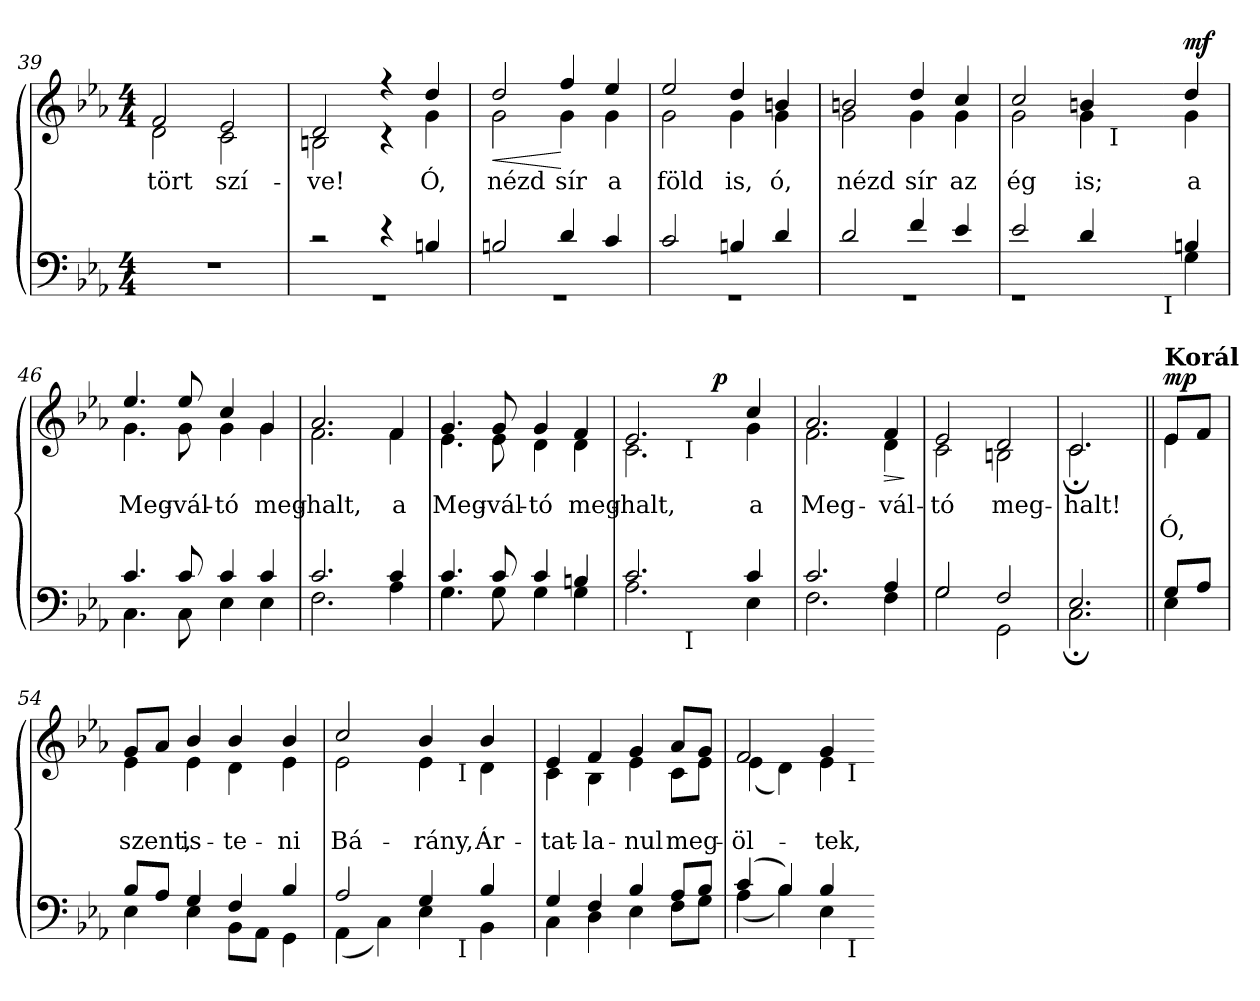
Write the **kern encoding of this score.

**kern	**kern	**text	**text	**dynam
*part2	*part1	*part1	*part1	*part1
*staff2	*staff1	*staff1	*staff1	*staff1
*clefF4	*clefG2	*	*	*
*k[b-e-a-]	*k[b-e-a-]	*	*	*
*E-:	*E-:	*	*	*
*M4/4	*M4/4	*	*	*
=39	=39	=39	=39	=39
*	*^	*	*	*
!	!	!	!LO:LY:b	!	!
1r	2f/	2d\	-tört	.	.
!	!	!	!LO:LY:b	!	!
.	2e-/	2c\	szí-	.	.
=40	=40	=40	=40	=40	=40
*^	*	*	*	*	*
!	!	!	!	!LO:LY:b	!	!
2rc	1rGG	2d/	2Bn\	-ve!	.	.
4rd	.	4r	4r	.	.	.
!	!	!	!	!LO:LY:b	!	!
4Bn/	.	4dd/	4g\	Ó,	.	.
=41	=41	=41	=41	=41	=41	=41
!	!	!	!	!	!	!LO:HP:b
!	!	!	!	!LO:LY:b	!	!
2Bn/	1rGG	2dd/	2g\	nézd	.	<
!	!	!	!	!LO:LY:b	!	!
4d/	.	4ff/	4g\	sír	.	[
!	!	!	!	!LO:LY:b	!	!
4c/	.	4ee-/	4g\	a	.	.
=42	=42	=42	=42	=42	=42	=42
!	!	!	!	!LO:LY:b	!	!
2c/	1rGG	2ee-/	2g\	föld	.	.
!	!	!	!	!LO:LY:b	!	!
4Bn/	.	4dd/	4g\	is,	.	.
!	!	!	!	!LO:LY:b	!	!
4d/	.	4bn/	4g\	ó,	.	.
=43	=43	=43	=43	=43	=43	=43
!	!	!	!	!LO:LY:b	!	!
2d/	1rGG	2bn/	2g\	nézd	.	.
!	!	!	!	!LO:LY:b	!	!
4f/	.	4dd/	4g\	sír	.	.
!	!	!	!	!LO:LY:b	!	!
4e-/	.	4cc/	4g\	az	.	.
=44	=44	=44	=44	=44	=44	=44
!	!LO:N:vis=1	!	!	!	!	!
!	!	!	!	!LO:LY:b	!	!
*	*	*	*^	*	*	*
2e-/	2.rGG	2cc/	2g\	2ryy	ég	.	.
!	!	!	!	!	!LO:LY:b	!	!
4d/	.	4bn/	4g\	8ryy	is;	.	.
!	!	!	!	!LO:TX:b:t=I	!	!	!
.	.	.	.	8..ryy	.	.	.
16.ryy	16.ryy	16.ryy	16.ryy	.	.	.	.
!	!LO:TX:b:t=I	!	!	!	!	!	!
*	*	*	*v	*v	*	*	*
!!LO:LB:g=z
=45-	=45-	=45-	=45-	=45-	=45-	=45-
*	*	*	*^	*	*	*
!	!	!	!	!	!LO:LY:b	!	!LO:DY:a
*	*	*	*v	*v	*	*	*
4Bn/	4G\	4dd/	4g\	a	.	mf
=46	=46	=46	=46	=46	=46	=46
!	!	!	!	!LO:LY:b	!	!
4.c/	4.C\	4.ee-/	4.g\	Meg-	.	.
!	!	!	!	!LO:LY:b	!	!
8c/	8C\	8ee-/	8g\	-vál-	.	.
!	!	!	!	!LO:LY:b	!	!
4c/	4E-\	4cc/	4g\	-tó	.	.
!	!	!	!	!LO:LY:b	!	!
4c/	4E-\	4g/	4g\	meg-	.	.
=47	=47	=47	=47	=47	=47	=47
!	!	!	!	!LO:LY:b	!	!
2.c/	2.F\	2.a-/	2.f\	-halt,	.	.
!	!	!	!	!LO:LY:b	!	!
4c/	4A-\	4f/	4f\	a	.	.
=48	=48	=48	=48	=48	=48	=48
!	!	!	!	!LO:LY:b	!	!
4.c/	4.G\	4.g/	4.e-\	Meg-	.	.
!	!	!	!	!LO:LY:b	!	!
8c/	8G\	8g/	8e-\	-vál-	.	.
!	!	!	!	!LO:LY:b	!	!
4c/	4G\	4g/	4d\	-tó	.	.
!	!	!	!	!LO:LY:b	!	!
4Bn/	4G\	4f/	4d\	meg-	.	.
=49	=49	=49	=49	=49	=49	=49
!	!	!	!	!LO:LY:b	!	!
*	*^	*^	*^	*	*	*
2.c/	2.A-\	4...ryy	2.e-/	2.c\	2ryy	4...ryy	-halt,	.	.
!	!	!	!	!	!	!LO:TX:b:t=I	!	!	!
!	!	!LO:TX:b:t=I	!	!	!	!	!	!	!
.	.	2ryy	.	.	.	2ryy	.	.	.
.	.	.	.	.	16ryy	.	.	.	.
!	!	!	!	!	!	!	!	!	!LO:DY:a
.	.	.	.	.	4..ryy	.	.	.	p
!	!	!	!	!	!	!	!LO:LY:b	!	!
4c/	4E-\	.	4cc/	4g\	.	.	a	.	.
.	.	32ryy	.	.	.	32ryy	.	.	.
*	*v	*v	*	*	*	*	*	*	*
*	*	*	*v	*v	*v	*	*	*
=50	=50	=50	=50	=50	=50	=50
*	*^	*^	*^	*	*	*
!	!	!	!	!	!	!	!LO:LY:b	!	!
*	*v	*v	*	*	*	*	*	*	*
*	*	*	*v	*v	*v	*	*	*
2.c/	2.F\	2.a-/	2.f\	Meg-	.	.
!	!	!	!	!	!	!LO:HP:b
!	!	!	!	!LO:LY:b	!	!
4A-/	4F\	4f/	4d\	-vál-	.	>
*v	*v	*	*	*	*	*
*	*v	*v	*	*	*
.	.	.	.	]
=51	=51	=51	=51	=51
*^	*^	*	*	*
!	!	!	!	!LO:LY:b	!	!
2G/	2G\	2e-/	2c\	-tó	.	.
!	!	!	!	!LO:LY:b	!	!
2F/	2GG\	2d/	2Bn\	meg-	.	.
=52	=52	=52	=52	=52	=52	=52
!	!	!	!	!LO:LY:b	!	!
2.E-/	2.C;<\	2.c/	2.c;<\	-halt!	.	.
!!LO:PB:g=z	!!
=53||	=53||	=53||	=53||	=53||	=53||	=53||
!	!	!LO:TX:a:B:t=Korál	!	!	!	!
!	!	!	!	!	!LO:LY:b	!LO:DY:b
8G/L	4E-\	8e-/L	4e-\	.	Ó,	mp
8A-/J	.	8f/J	.	.	.	.
=54	=54	=54	=54	=54	=54	=54
!	!	!	!	!	!LO:LY:b	!
8B-/L	4E-\	8g/L	4e-\	.	szent,	.
8A-/J	.	8a-/J	.	.	.	.
!	!	!	!	!	!LO:LY:b	!
4G/	4E-\	4b-/	4e-\	.	is-	.
!	!	!	!	!	!LO:LY:b	!
4F/	8BB-\L	4b-/	4d\	.	-te-	.
.	8AA-\J	.	.	.	.	.
!	!	!	!	!	!LO:LY:b	!
4B-/	4GG\	4b-/	4e-\	.	-ni	.
=55	=55	=55	=55	=55	=55	=55
!	!	!	!	!	!LO:LY:b	!
*	*^	*	*^	*	*	*
2A-/	(<4AA-\	2ryy	2cc/	2e-\	2ryy	.	Bá-	.
.	4C\)	.	.	.	.	.	.	.
!	!	!	!	!	!	!	!LO:LY:b	!
4G/	4E-\	8ryy	4b-/	4e-\	8ryy	.	-rány,	.
.	.	32ryy	.	.	32ryy	.	.	.
!	!	!	!	!	!LO:TX:b:t=I	!	!	!
!	!	!LO:TX:b:t=I	!	!	!	!	!	!
.	.	4ryy	.	.	4ryy	.	.	.
!	!	!	!	!	!	!	!LO:LY:b	!
4B-/	4BB-\	.	4b-/	4d\	.	.	Ár-	.
.	.	16.ryy	.	.	16.ryy	.	.	.
*	*v	*v	*	*	*	*	*	*
*	*	*	*v	*v	*	*	*
=56	=56	=56	=56	=56	=56	=56
*	*^	*	*^	*	*	*
!	!	!	!	!	!	!	!LO:LY:b	!
*	*v	*v	*	*	*	*	*	*
*	*	*	*v	*v	*	*	*
4G/	4C\	4e-/	4c\	.	-tat-	.
!	!	!	!	!	!LO:LY:b	!
4F/	4D\	4f/	4B-\	.	-la-	.
!	!	!	!	!	!LO:LY:b	!
4B-/	4E-\	4g/	4e-\	.	-nul	.
!	!	!	!	!	!LO:LY:b	!
8A-/L	8F\L	8a-/L	8c\L	.	meg-	.
8B-/J	8G\J	8g/J	8e-\J	.	.	.
=57	=57	=57	=57	=57	=57	=57
!	!	!	!	!	!LO:LY:b	!
*	*^	*	*^	*	*	*
(>4c/	(<4A-\	2ryy	2f/	(<4e-\	2ryy	.	-öl-	.
4B-/)	4B-\)	.	.	4d\)	.	.	.	.
!	!	!	!	!	!	!	!LO:LY:b	!
4B-/	4E-\	8ryy	4g/	4e-\	8ryy	.	-tek,	.
!	!	!	!	!	!LO:TX:b:t=I	!	!	!
!	!	!LO:TX:b:t=I	!	!	!	!	!	!
.	.	8ryy	.	.	8ryy	.	.	.
*v	*v	*v	*	*	*	*	*	*
*	*v	*v	*v	*	*	*
=-	=-	=-	=-	=-
*-	*-	*-	*-	*-
